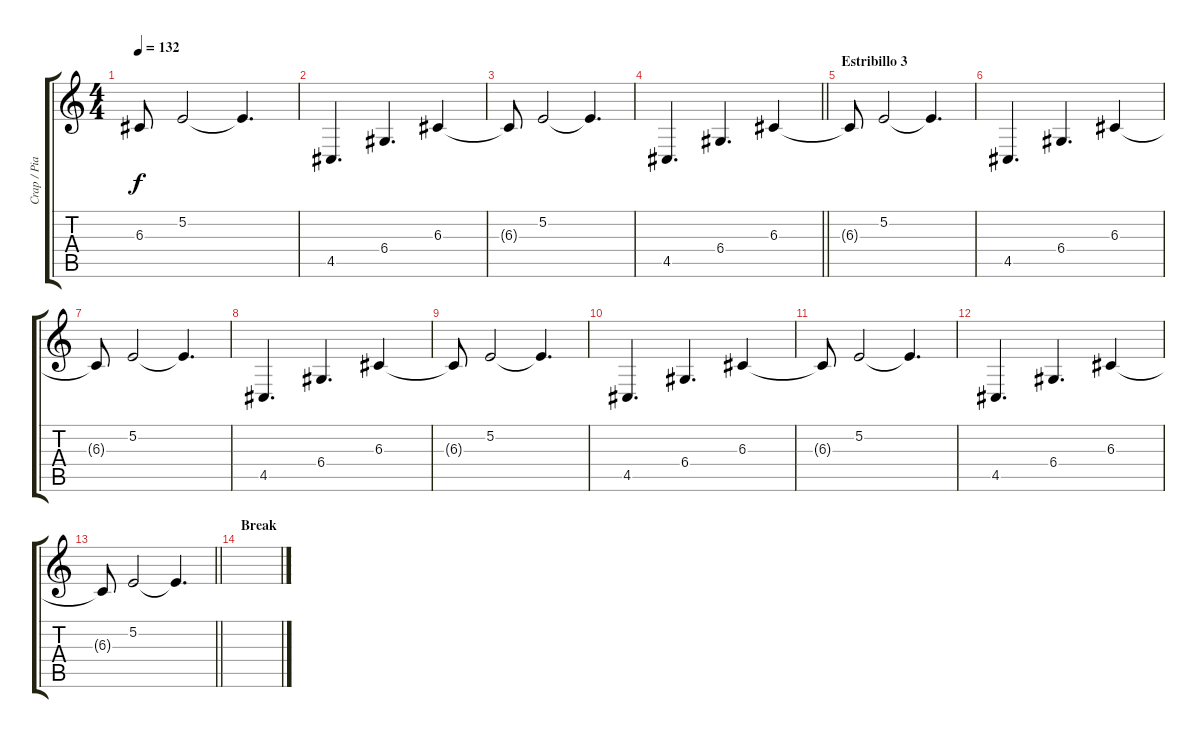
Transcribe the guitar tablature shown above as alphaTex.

\track ("Crap / Piano" "Crap / Pia") {instrument electricgrandpiano}
\staff {score tabs}
\tuning (E4 B3 G3 D3 A2 E2) {hide}
\ts (4 4)
\tempo 132
\clef g2
\ks c
6.3{t}.8{dy f} 5.2.2 5.2{t}.4{d} |
4.5.4{d} 6.4.4{d} 6.3.4 |
6.3{t}.8 5.2.2 5.2{t}.4{d} |
\barLineRight lightlight
4.5.4{d} 6.4.4{d} 6.3.4 |
\section ("" "Estribillo 3")
6.3{t}.8 5.2.2 5.2{t}.4{d} |
4.5.4{d} 6.4.4{d} 6.3.4 |
6.3{t}.8 5.2.2 5.2{t}.4{d} |
4.5.4{d} 6.4.4{d} 6.3.4 |
6.3{t}.8 5.2.2 5.2{t}.4{d} |
4.5.4{d} 6.4.4{d} 6.3.4 |
6.3{t}.8 5.2.2 5.2{t}.4{d} |
4.5.4{d} 6.4.4{d} 6.3.4 |
\barLineRight lightlight
6.3{t}.8 5.2.2 5.2{t}.4{d} |
\section ("" "Break")
